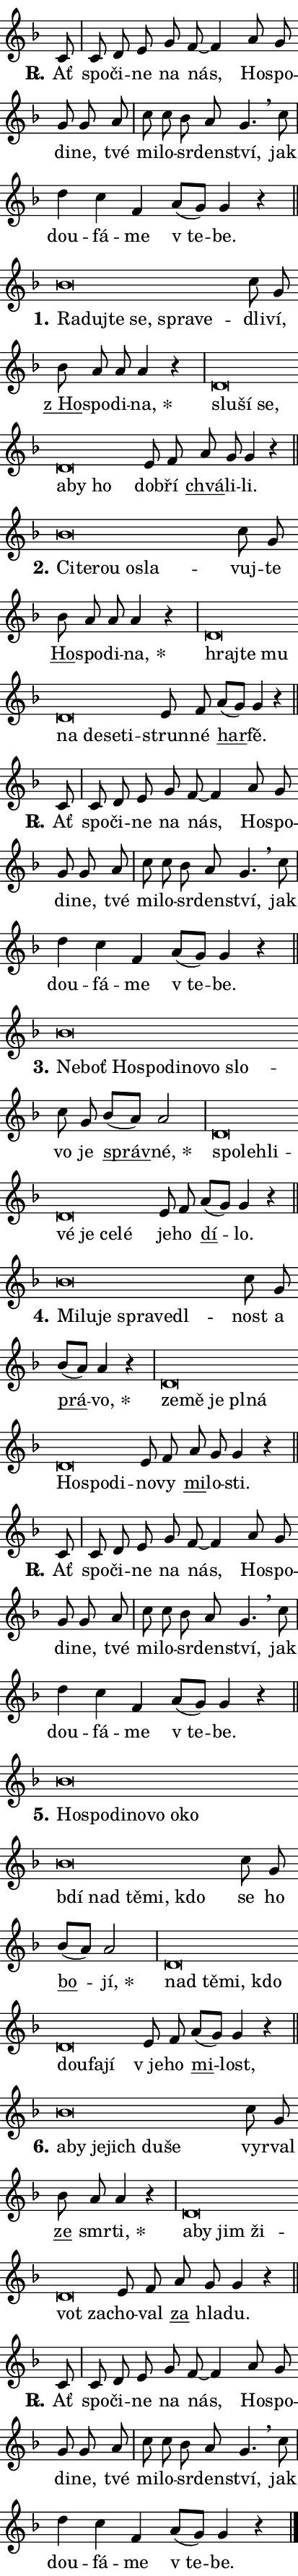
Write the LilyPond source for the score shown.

\version "2.22.1"
\header { tagline = "" }
\paper {
  indent = 0\cm
  top-margin = 0\cm
  right-margin = 0\cm
  bottom-margin = 0\cm
  left-margin = 0\cm
  paper-width = 7\cm
  page-breaking = #ly:one-page-breaking
  system-system-spacing.basic-distance = #11
  score-system-spacing.basic-distance = #11.3
  ragged-last = ##f
}


%% Author: Thomas Morley
%% https://lists.gnu.org/archive/html/lilypond-user/2020-05/msg00002.html
#(define (line-position grob)
"Returns position of @var[grob} in current system:
   @code{'start}, if at first time-step
   @code{'end}, if at last time-step
   @code{'middle} otherwise
"
  (let* ((col (ly:item-get-column grob))
         (ln (ly:grob-object col 'left-neighbor))
         (rn (ly:grob-object col 'right-neighbor))
         (col-to-check-left (if (ly:grob? ln) ln col))
         (col-to-check-right (if (ly:grob? rn) rn col))
         (break-dir-left
           (and
             (ly:grob-property col-to-check-left 'non-musical #f)
             (ly:item-break-dir col-to-check-left)))
         (break-dir-right
           (and
             (ly:grob-property col-to-check-right 'non-musical #f)
             (ly:item-break-dir col-to-check-right))))
        (cond ((eqv? 1 break-dir-left) 'start)
              ((eqv? -1 break-dir-right) 'end)
              (else 'middle))))

#(define (tranparent-at-line-position vctor)
  (lambda (grob)
  "Relying on @code{line-position} select the relevant enry from @var{vctor}.
Used to determine transparency,"
    (case (line-position grob)
      ((end) (not (vector-ref vctor 0)))
      ((middle) (not (vector-ref vctor 1)))
      ((start) (not (vector-ref vctor 2))))))

noteHeadBreakVisibility =
#(define-music-function (break-visibility)(vector?)
"Makes @code{NoteHead}s transparent relying on @var{break-visibility}"
#{
  \override NoteHead.transparent =
    #(tranparent-at-line-position break-visibility)
#})

#(define delete-ledgers-for-transparent-note-heads
  (lambda (grob)
    "Reads whether a @code{NoteHead} is transparent.
If so this @code{NoteHead} is removed from @code{'note-heads} from
@var{grob}, which is supposed to be @code{LedgerLineSpanner}.
As a result ledgers are not printed for this @code{NoteHead}"
    (let* ((nhds-array (ly:grob-object grob 'note-heads))
           (nhds-list
             (if (ly:grob-array? nhds-array)
                 (ly:grob-array->list nhds-array)
                 '()))
           ;; Relies on the transparent-property being done before
           ;; Staff.LedgerLineSpanner.after-line-breaking is executed.
           ;; This is fragile ...
           (to-keep
             (remove
               (lambda (nhd)
                 (ly:grob-property nhd 'transparent #f))
               nhds-list)))
      ;; TODO find a better method to iterate over grob-arrays, similiar
      ;; to filter/remove etc for lists
      ;; For now rebuilt from scratch
      (set! (ly:grob-object grob 'note-heads)  '())
      (for-each
        (lambda (nhd)
          (ly:pointer-group-interface::add-grob grob 'note-heads nhd))
        to-keep))))

hideNotes = {
  \noteHeadBreakVisibility #begin-of-line-visible
}
unHideNotes = {
  \noteHeadBreakVisibility #all-visible
}

% work-around for resetting accidentals
% https://lilypond.org/doc/v2.23/Documentation/notation/displaying-rhythms#unmetered-music
cadenzaMeasure = {
  \cadenzaOff
  \partial 1024 s1024
  \cadenzaOn
}

#(define-markup-command (accent layout props text) (markup?)
  "Underline accented syllable"
  (interpret-markup layout props
    #{\markup \override #'(offset . 4.3) \underline { #text }#}))

responsum = \markup \concat {
  "R" \hspace #-1.05 \path #0.1 #'((moveto 0 0.07) (lineto 0.9 0.8)) \hspace #0.05 "."
}

\layout {
    \context {
        \Staff
        \remove "Time_signature_engraver"
        \override LedgerLineSpanner.after-line-breaking = #delete-ledgers-for-transparent-note-heads
    }
    \context {
        \Voice {
            \override NoteHead.output-attributes = #'((class . "notehead"))
            \override Hairpin.height = #0.55
        }
    }
    \context {
        \Lyrics {
            \override StanzaNumber.output-attributes = #'((class . "stanzanumber"))
            \override LyricSpace.minimum-distance = #0.9
            \override LyricText.font-name = #"TeX Gyre Schola"
            \override LyricText.font-size = 1
            \override StanzaNumber.font-name = #"TeX Gyre Schola Bold"
            \override StanzaNumber.font-size = 1
        }
    }
}

% magnetic-lyrics.ily
%
%   written by
%     Jean Abou Samra <jean@abou-samra.fr>
%     Werner Lemberg <wl@gnu.org>
%
%   adapted by
%     Jiri Hon <jiri.hon@gmail.com>
%
% Version 2022-Apr-15

% https://www.mail-archive.com/lilypond-user@gnu.org/msg149350.html

#(define (Left_hyphen_pointer_engraver context)
   "Collect syllable-hyphen-syllable occurrences in lyrics and store
them in properties.  This engraver only looks to the left.  For
example, if the lyrics input is @code{foo -- bar}, it does the
following.

@itemize @bullet
@item
Set the @code{text} property of the @code{LyricHyphen} grob between
@q{foo} and @q{bar} to @code{foo}.

@item
Set the @code{left-hyphen} property of the @code{LyricText} grob with
text @q{foo} to the @code{LyricHyphen} grob between @q{foo} and
@q{bar}.
@end itemize

Use this auxiliary engraver in combination with the
@code{lyric-@/text::@/apply-@/magnetic-@/offset!} hook."
   (let ((hyphen #f)
         (text #f))
     (make-engraver
      (acknowledgers
       ((lyric-syllable-interface engraver grob source-engraver)
        (set! text grob)))
      (end-acknowledgers
       ((lyric-hyphen-interface engraver grob source-engraver)
        ;(when (not (grob::has-interface grob 'lyric-space-interface))
          (set! hyphen grob)));)
      ((stop-translation-timestep engraver)
       (when (and text hyphen)
         (ly:grob-set-object! text 'left-hyphen hyphen))
       (set! text #f)
       (set! hyphen #f)))))

#(define (lyric-text::apply-magnetic-offset! grob)
   "If the space between two syllables is less than the value in
property @code{LyricText@/.details@/.squash-threshold}, move the right
syllable to the left so that it gets concatenated with the left
syllable.

Use this function as a hook for
@code{LyricText@/.after-@/line-@/breaking} if the
@code{Left_@/hyphen_@/pointer_@/engraver} is active."
   (let ((hyphen (ly:grob-object grob 'left-hyphen #f)))
     (when hyphen
       (let ((left-text (ly:spanner-bound hyphen LEFT)))
         (when (grob::has-interface left-text 'lyric-syllable-interface)
           (let* ((common (ly:grob-common-refpoint grob left-text X))
                  (this-x-ext (ly:grob-extent grob common X))
                  (left-x-ext
                   (begin
                     ;; Trigger magnetism for left-text.
                     (ly:grob-property left-text 'after-line-breaking)
                     (ly:grob-extent left-text common X)))
                  ;; `delta` is the gap width between two syllables.
                  (delta (- (interval-start this-x-ext)
                            (interval-end left-x-ext)))
                  (details (ly:grob-property grob 'details))
                  (threshold (assoc-get 'squash-threshold details 0.2)))
             (when (< delta threshold)
               (let* (;; We have to manipulate the input text so that
                      ;; ligatures crossing syllable boundaries are not
                      ;; disabled.  For languages based on the Latin
                      ;; script this is essentially a beautification.
                      ;; However, for non-Western scripts it can be a
                      ;; necessity.
                      (lt (ly:grob-property left-text 'text))
                      (rt (ly:grob-property grob 'text))
                      (is-space (grob::has-interface hyphen 'lyric-space-interface))
                      (space (if is-space " " ""))
                      (space-markup (grob-interpret-markup grob " "))
                      (space-size (interval-length (ly:stencil-extent space-markup X)))
                      (extra-delta (if is-space space-size 0))
                      ;; Append new syllable.
                      (ltrt-space (if (and (string? lt) (string? rt))
                                (string-append lt space rt)
                                (make-concat-markup (list lt space rt))))
                      ;; Right-align `ltrt` to the right side.
                      (ltrt-space-markup (grob-interpret-markup
                               grob
                               (make-translate-markup
                                (cons (interval-length this-x-ext) 0)
                                (make-right-align-markup ltrt-space)))))
                 (begin
                   ;; Don't print `left-text`.
                   (ly:grob-set-property! left-text 'stencil #f)
                   ;; Set text and stencil (which holds all collected
                   ;; syllables so far) and shift it to the left.
                   (ly:grob-set-property! grob 'text ltrt-space)
                   (ly:grob-set-property! grob 'stencil ltrt-space-markup)
                   (ly:grob-translate-axis! grob (- (- delta extra-delta)) X))))))))))


#(define (lyric-hyphen::displace-bounds-first grob)
   ;; Make very sure this callback isn't triggered too early.
   (let ((left (ly:spanner-bound grob LEFT))
         (right (ly:spanner-bound grob RIGHT)))
     (ly:grob-property left 'after-line-breaking)
     (ly:grob-property right 'after-line-breaking)
     (ly:lyric-hyphen::print grob)))

squashThreshold = #0.4

\layout {
  \context {
    \Lyrics
    \consists #Left_hyphen_pointer_engraver
    \override LyricText.after-line-breaking =
      #lyric-text::apply-magnetic-offset!
    \override LyricHyphen.stencil = #lyric-hyphen::displace-bounds-first
    \override LyricText.details.squash-threshold = \squashThreshold
    \override LyricHyphen.minimum-distance = 0
    \override LyricHyphen.minimum-length = \squashThreshold
  }
}

squash = \override LyricText.details.squash-threshold = 9999
unSquash = \override LyricText.details.squash-threshold = \squashThreshold

left = \override LyricText.self-alignment-X = #LEFT
unLeft = \revert LyricText.self-alignment-X

starOffset = #(lambda (grob) 
                (let ((x_offset (ly:self-alignment-interface::aligned-on-x-parent grob)))
                  (if (= x_offset 0) 0 (+ x_offset 1.2))))

star = #(define-music-function (syllable)(string?)
"Append star separator at the end of a syllable"
#{
  \once \override LyricText.X-offset = #starOffset
  \lyricmode { \markup {
    #syllable
    \override #'((font-name . "TeX Gyre Schola Bold")) \hspace #0.2 \lower #0.65 \larger "*"
  } }
#})

starAccent = #(define-music-function (syllable)(string?)
"Append star separator at the end of a syllable and make accent"
#{
  \once \override LyricText.X-offset = #starOffset
  \lyricmode { \markup {
    \accent #syllable
    \override #'((font-name . "TeX Gyre Schola Bold")) \hspace #0.2 \lower #0.65 \larger "*"
  } }
#})

breath = #(define-music-function (syllable)(string?)
"Append breathing indicator at the end of a syllable"
#{
  \lyricmode { \markup { #syllable "+" } }
#})

optionalBreath = #(define-music-function (syllable)(string?)
"Append optional breathing indicator at the end of a syllable"
#{
  \lyricmode { \markup { #syllable "(+)" } }
#})


\score {
    <<
        \new Voice = "melody" { \cadenzaOn \key f \major \relative { c'8 \cadenzaMeasure \bar "|" c d e \bar "" g f~ f4 \bar "" a8 g \bar "" g g a \cadenzaMeasure \bar "|" c c \bar "" bes a g4. \breathe c8 \cadenzaMeasure \bar "|" d4 c \bar "" f, a8[( g)] g4 r \cadenzaMeasure \bar "||" \break } }
        \new Lyrics \lyricsto "melody" { \lyricmode { \set stanza = \responsum
Ať spo -- či -- ne na nás, Ho -- spo -- di -- ne, tvé mi -- lo -- sr -- den -- ství, jak dou -- fá -- me "v te" -- be. } }
    >>
    \layout {}
}

\score {
    <<
        \new Voice = "melody" { \cadenzaOn \key f \major \relative { bes'\breve*1/16 \hideNotes \breve*1/16 \bar "" \breve*1/16 \bar "" \breve*1/16 \bar "" \breve*1/16 \breve*1/16 \bar "" \unHideNotes c8 g \bar "" bes a a a4 r \cadenzaMeasure \bar "|" d,\breve*1/16 \hideNotes \breve*1/16 \bar "" \breve*1/16 \bar "" \breve*1/16 \bar "" \breve*1/16 \breve*1/16 \bar "" \unHideNotes e8 f \bar "" a g g4 r \cadenzaMeasure \bar "||" \break } }
        \new Lyrics \lyricsto "melody" { \lyricmode { \set stanza = "1."
\left Ra -- \squash duj -- te se, spra -- ve -- \unLeft \unSquash dli -- ví, \markup \accent "z Ho" -- spo -- di -- \star na, \left slu -- \squash ší se, a -- by ho \unLeft \unSquash dob -- ří \markup \accent chvá -- li -- li. } }
    >>
    \layout {}
}

\score {
    <<
        \new Voice = "melody" { \cadenzaOn \key f \major \relative { bes'\breve*1/16 \hideNotes \breve*1/16 \bar "" \breve*1/16 \bar "" \breve*1/16 \breve*1/16 \bar "" \unHideNotes c8 g \bar "" bes a a a4 r \cadenzaMeasure \bar "|" d,\breve*1/16 \hideNotes \breve*1/16 \bar "" \breve*1/16 \bar "" \breve*1/16 \bar "" \breve*1/16 \bar "" \breve*1/16 \breve*1/16 \bar "" \unHideNotes e8 f \bar "" a[( g)] g4 r \cadenzaMeasure \bar "||" \break } }
        \new Lyrics \lyricsto "melody" { \lyricmode { \set stanza = "2."
\left Ci -- \squash te -- rou o -- sla -- \unLeft \unSquash vuj -- te \markup \accent Ho -- spo -- di -- \star na, \left hraj -- \squash te mu na de -- se -- ti -- \unLeft \unSquash strun -- né \markup \accent har -- fě. } }
    >>
    \layout {}
}

\score {
    <<
        \new Voice = "melody" { \cadenzaOn \key f \major \relative { c'8 \cadenzaMeasure \bar "|" c d e \bar "" g f~ f4 \bar "" a8 g \bar "" g g a \cadenzaMeasure \bar "|" c c \bar "" bes a g4. \breathe c8 \cadenzaMeasure \bar "|" d4 c \bar "" f, a8[( g)] g4 r \cadenzaMeasure \bar "||" \break } }
        \new Lyrics \lyricsto "melody" { \lyricmode { \set stanza = \responsum
Ať spo -- či -- ne na nás, Ho -- spo -- di -- ne, tvé mi -- lo -- sr -- den -- ství, jak dou -- fá -- me "v te" -- be. } }
    >>
    \layout {}
}

\score {
    <<
        \new Voice = "melody" { \cadenzaOn \key f \major \relative { bes'\breve*1/16 \hideNotes \breve*1/16 \bar "" \breve*1/16 \bar "" \breve*1/16 \bar "" \breve*1/16 \bar "" \breve*1/16 \bar "" \breve*1/16 \breve*1/16 \bar "" \unHideNotes c8 g \bar "" bes[( a)] a2 \cadenzaMeasure \bar "|" d,\breve*1/16 \hideNotes \breve*1/16 \bar "" \breve*1/16 \bar "" \breve*1/16 \bar "" \breve*1/16 \bar "" \breve*1/16 \breve*1/16 \bar "" \unHideNotes e8 f \bar "" a[( g)] g4 r \cadenzaMeasure \bar "||" \break } }
        \new Lyrics \lyricsto "melody" { \lyricmode { \set stanza = "3."
\left Ne -- \squash boť Ho -- spo -- di -- no -- vo slo -- \unLeft \unSquash vo je \markup \accent správ -- \star né, \left spo -- \squash leh -- li -- vé je ce -- lé \unLeft \unSquash je -- ho \markup \accent dí -- lo. } }
    >>
    \layout {}
}

\score {
    <<
        \new Voice = "melody" { \cadenzaOn \key f \major \relative { bes'\breve*1/16 \hideNotes \breve*1/16 \bar "" \breve*1/16 \bar "" \breve*1/16 \bar "" \breve*1/16 \breve*1/16 \bar "" \unHideNotes c8 g \bar "" bes[( a)] a4 r \cadenzaMeasure \bar "|" d,\breve*1/16 \hideNotes \breve*1/16 \bar "" \breve*1/16 \bar "" \breve*1/16 \bar "" \breve*1/16 \bar "" \breve*1/16 \bar "" \breve*1/16 \breve*1/16 \bar "" \unHideNotes e8 f \bar "" a g g4 r \cadenzaMeasure \bar "||" \break } }
        \new Lyrics \lyricsto "melody" { \lyricmode { \set stanza = "4."
\left Mi -- \squash lu -- je spra -- ve -- dl -- \unLeft \unSquash nost a \markup \accent prá -- \star vo, \left ze -- \squash mě je pl -- ná Ho -- spo -- di -- \unLeft \unSquash no -- vy \markup \accent mi -- lo -- sti. } }
    >>
    \layout {}
}

\score {
    <<
        \new Voice = "melody" { \cadenzaOn \key f \major \relative { c'8 \cadenzaMeasure \bar "|" c d e \bar "" g f~ f4 \bar "" a8 g \bar "" g g a \cadenzaMeasure \bar "|" c c \bar "" bes a g4. \breathe c8 \cadenzaMeasure \bar "|" d4 c \bar "" f, a8[( g)] g4 r \cadenzaMeasure \bar "||" \break } }
        \new Lyrics \lyricsto "melody" { \lyricmode { \set stanza = \responsum
Ať spo -- či -- ne na nás, Ho -- spo -- di -- ne, tvé mi -- lo -- sr -- den -- ství, jak dou -- fá -- me "v te" -- be. } }
    >>
    \layout {}
}

\score {
    <<
        \new Voice = "melody" { \cadenzaOn \key f \major \relative { bes'\breve*1/16 \hideNotes \breve*1/16 \bar "" \breve*1/16 \bar "" \breve*1/16 \bar "" \breve*1/16 \bar "" \breve*1/16 \bar "" \breve*1/16 \bar "" \breve*1/16 \bar "" \breve*1/16 \bar "" \breve*1/16 \bar "" \breve*1/16 \breve*1/16 \bar "" \unHideNotes c8 g \bar "" bes[( a)] a2 \cadenzaMeasure \bar "|" d,\breve*1/16 \hideNotes \breve*1/16 \bar "" \breve*1/16 \bar "" \breve*1/16 \bar "" \breve*1/16 \bar "" \breve*1/16 \breve*1/16 \bar "" \unHideNotes e8 f \bar "" a[( g)] g4 r \cadenzaMeasure \bar "||" \break } }
        \new Lyrics \lyricsto "melody" { \lyricmode { \set stanza = "5."
\left Ho -- \squash spo -- di -- no -- vo o -- ko bdí nad tě -- mi, kdo \unLeft \unSquash se ho \markup \accent bo -- \star jí, \left nad \squash tě -- mi, kdo dou -- fa -- jí \unLeft \unSquash "v je" -- ho \markup \accent mi -- lost, } }
    >>
    \layout {}
}

\score {
    <<
        \new Voice = "melody" { \cadenzaOn \key f \major \relative { bes'\breve*1/16 \hideNotes \breve*1/16 \bar "" \breve*1/16 \bar "" \breve*1/16 \bar "" \breve*1/16 \breve*1/16 \bar "" \unHideNotes c8 g \bar "" bes a a4 r \cadenzaMeasure \bar "|" d,\breve*1/16 \hideNotes \breve*1/16 \bar "" \breve*1/16 \bar "" \breve*1/16 \bar "" \breve*1/16 \breve*1/16 \bar "" \unHideNotes e8 f \bar "" a g g4 r \cadenzaMeasure \bar "||" \break } }
        \new Lyrics \lyricsto "melody" { \lyricmode { \set stanza = "6."
\left a -- \squash by je -- jich du -- še \unLeft \unSquash vy -- rval \markup \accent ze smr -- \star ti, \left a -- \squash by jim ži -- vot za -- \unLeft \unSquash cho -- val \markup \accent za hla -- du. } }
    >>
    \layout {}
}

\score {
    <<
        \new Voice = "melody" { \cadenzaOn \key f \major \relative { c'8 \cadenzaMeasure \bar "|" c d e \bar "" g f~ f4 \bar "" a8 g \bar "" g g a \cadenzaMeasure \bar "|" c c \bar "" bes a g4. \breathe c8 \cadenzaMeasure \bar "|" d4 c \bar "" f, a8[( g)] g4 r \cadenzaMeasure \bar "||" \break } \bar "|." }
        \new Lyrics \lyricsto "melody" { \lyricmode { \set stanza = \responsum
Ať spo -- či -- ne na nás, Ho -- spo -- di -- ne, tvé mi -- lo -- sr -- den -- ství, jak dou -- fá -- me "v te" -- be. } }
    >>
    \layout {}
}
